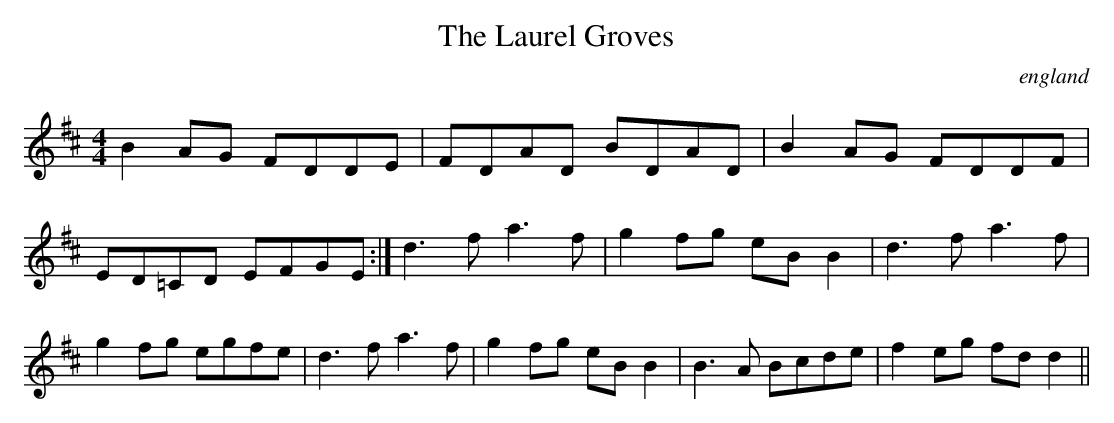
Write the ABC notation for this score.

X:1
T:The Laurel Groves
O:england
M:4/4
L:1/8
K:D
B2AG FDDE | FDAD BDAD | B2AG FDDF | ED=CD EFGE :| d3f a3f | g2fg eBB2 |\
d3f a3f | g2fg egfe | d3f a3f | g2fg eBB2 | B3A Bcde | f2eg fdd2 ||
